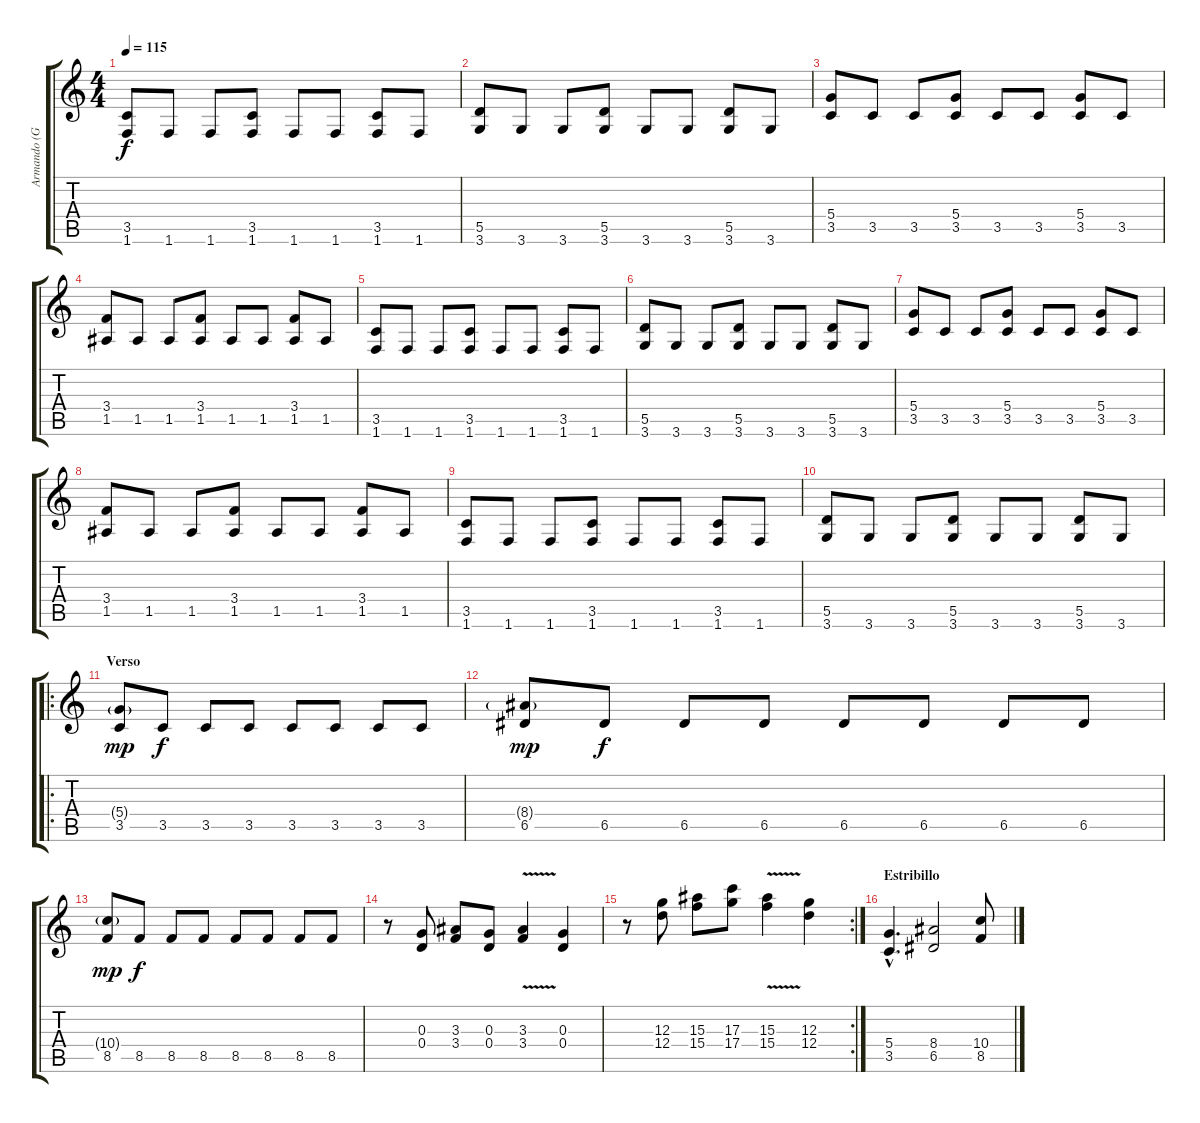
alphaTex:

\track ("Armando (Guitarra)" "Armando (G") {instrument distortionguitar}
\staff {score tabs}
\tuning (E4 B3 G3 D3 A2 E2) {hide}
\ts (4 4)
\tempo 115
\clef g2
\ks c
(3.5 1.6).8{dy f} 1.6.8 1.6.8 (3.5 1.6).8 1.6.8 1.6.8 (3.5 1.6).8 1.6.8 |
(5.5 3.6).8 3.6.8 3.6.8 (5.5 3.6).8 3.6.8 3.6.8 (5.5 3.6).8 3.6.8 |
(5.4 3.5).8 3.5.8 3.5.8 (5.4 3.5).8 3.5.8 3.5.8 (5.4 3.5).8 3.5.8 |
(3.4 1.5).8 1.5.8 1.5.8 (3.4 1.5).8 1.5.8 1.5.8 (3.4 1.5).8 1.5.8 |
(3.5 1.6).8 1.6.8 1.6.8 (3.5 1.6).8 1.6.8 1.6.8 (3.5 1.6).8 1.6.8 |
(5.5 3.6).8 3.6.8 3.6.8 (5.5 3.6).8 3.6.8 3.6.8 (5.5 3.6).8 3.6.8 |
(5.4 3.5).8 3.5.8 3.5.8 (5.4 3.5).8 3.5.8 3.5.8 (5.4 3.5).8 3.5.8 |
(3.4 1.5).8 1.5.8 1.5.8 (3.4 1.5).8 1.5.8 1.5.8 (3.4 1.5).8 1.5.8 |
(3.5 1.6).8 1.6.8 1.6.8 (3.5 1.6).8 1.6.8 1.6.8 (3.5 1.6).8 1.6.8 |
(5.5 3.6).8 3.6.8 3.6.8 (5.5 3.6).8 3.6.8 3.6.8 (5.5 3.6).8 3.6.8 |
\ro
\section ("" "Verso")
(5.4{g} 3.5).8{dy mp} 3.5.8{dy f} 3.5.8 3.5.8 3.5.8 3.5.8 3.5.8 3.5.8{volume 13} |
(8.4{g} 6.5).8{dy mp} 6.5.8{dy f} 6.5.8 6.5.8 6.5.8 6.5.8 6.5.8 6.5.8 |
(10.4{g} 8.5).8{dy mp} 8.5.8{dy f} 8.5.8 8.5.8 8.5.8 8.5.8 8.5.8 8.5.8 |
r.8 (0.3 0.4).8 (3.3 3.4).8 (0.3 0.4).8 (3.3{v} 3.4{v}).4 (0.3 0.4).4 |
\rc 2
r.8 (12.3 12.4).8 (15.3 15.4).8 (17.3 17.4).8 (15.3{v} 15.4{v}).4 (12.3 12.4).4 |
\section ("" "Estribillo")
(5.4{hac} 3.5{hac}).4{d} (8.4 6.5).2 (10.4 8.5).8
